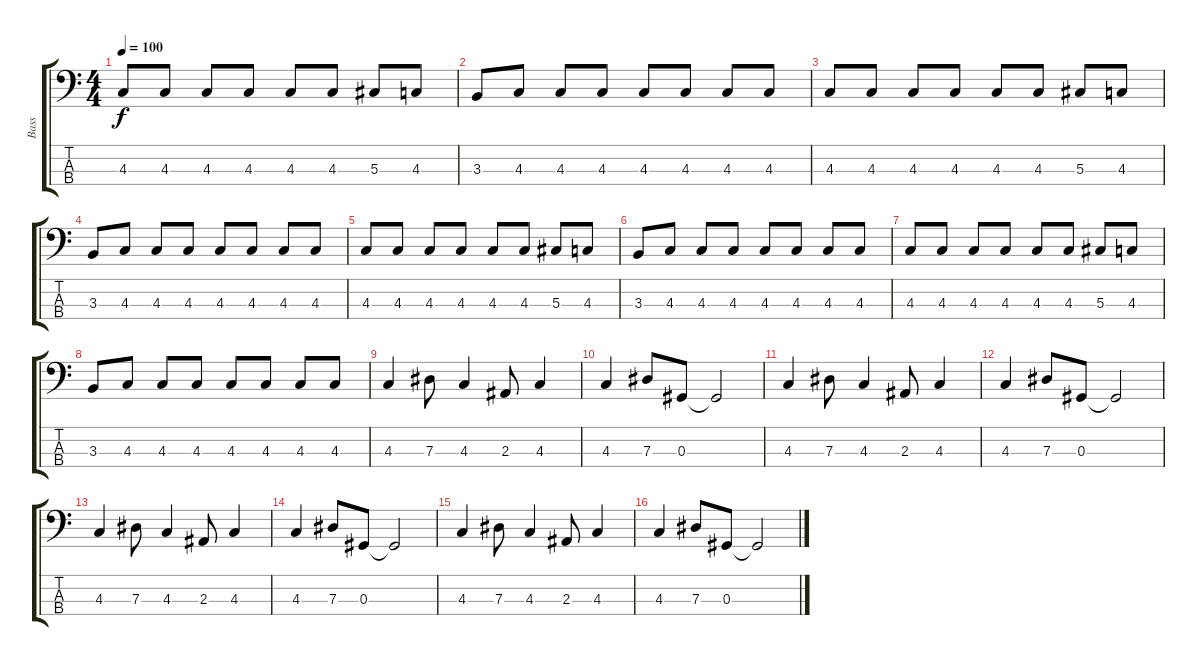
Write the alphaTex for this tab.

\track ("Bass" "Bass") {instrument electricbasspick}
\staff {score tabs}
\tuning (Gb2 Db2 Ab1 Eb1) {hide}
\ts (4 4)
\tempo 100
\clef f4
\ks c
4.3.8{dy f} 4.3.8 4.3.8 4.3.8 4.3.8 4.3.8 5.3.8 4.3.8 |
3.3.8 4.3.8 4.3.8 4.3.8 4.3.8 4.3.8 4.3.8 4.3.8 |
4.3.8 4.3.8 4.3.8 4.3.8 4.3.8 4.3.8 5.3.8 4.3.8 |
3.3.8 4.3.8 4.3.8 4.3.8 4.3.8 4.3.8 4.3.8 4.3.8 |
4.3.8 4.3.8 4.3.8 4.3.8 4.3.8 4.3.8 5.3.8 4.3.8 |
3.3.8 4.3.8 4.3.8 4.3.8 4.3.8 4.3.8 4.3.8 4.3.8 |
4.3.8 4.3.8 4.3.8 4.3.8 4.3.8 4.3.8 5.3.8 4.3.8 |
3.3.8 4.3.8 4.3.8 4.3.8 4.3.8 4.3.8 4.3.8 4.3.8 |
4.3.4 7.3.8 4.3.4 2.3.8 4.3.4 |
4.3.4 7.3.8 0.3.8 0.3{t}.2 |
4.3.4 7.3.8 4.3.4 2.3.8 4.3.4 |
4.3.4 7.3.8 0.3.8 0.3{t}.2 |
4.3.4 7.3.8 4.3.4 2.3.8 4.3.4 |
4.3.4 7.3.8 0.3.8 0.3{t}.2 |
4.3.4 7.3.8 4.3.4 2.3.8 4.3.4 |
4.3.4 7.3.8 0.3.8 0.3{t}.2
